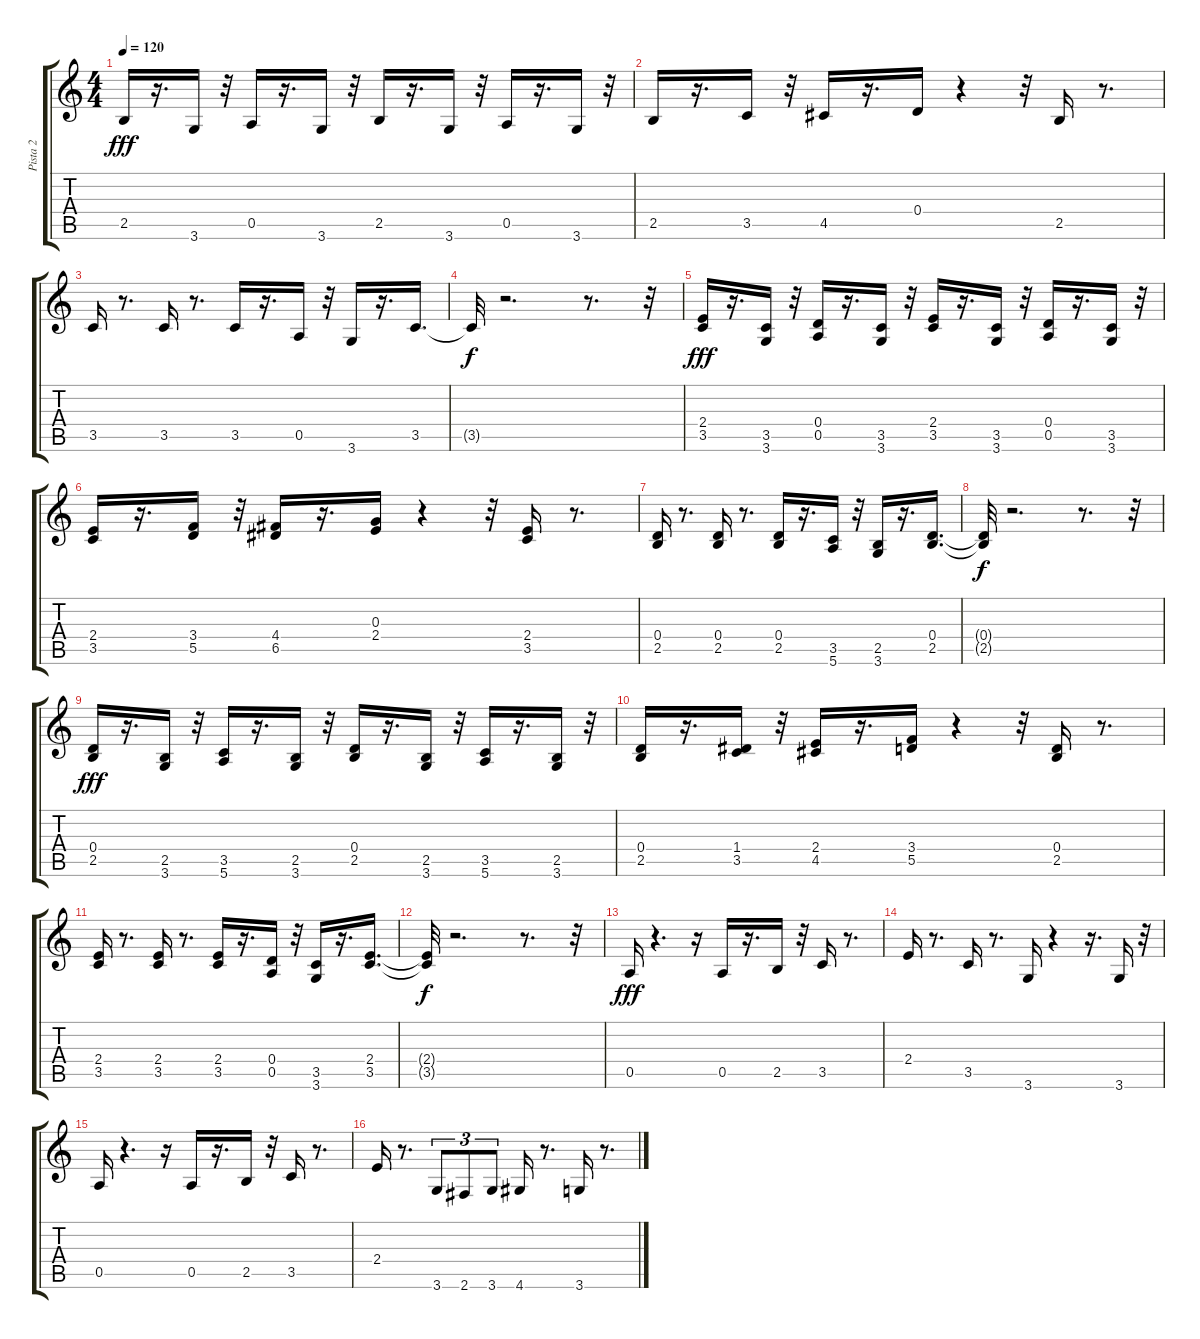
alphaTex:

\track ("Pista 2" "Pista 2") {instrument electricguitarmuted}
\staff {score tabs}
\tuning (E4 B3 G3 D3 A2 E2) {hide}
\ts (4 4)
\tempo 120
\clef g2
\ks c
2.5.16{dy fff} r.16{d} 3.6.16 r.32 0.5.16 r.16{d} 3.6.16 r.32 2.5.16 r.16{d} 3.6.16 r.32 0.5.16 r.16{d} 3.6.16 r.32 |
2.5.16 r.16{d} 3.5.16 r.32 4.5.16 r.16{d} 0.4.16 r.4 r.32 2.5.16 r.8{d} |
3.5.16 r.8{d} 3.5.16 r.8{d} 3.5.16 r.16{d} 0.5.16 r.32 3.6.16 r.16{d} 3.5.16{d} |
3.5{t}.32{dy f} r.2{d} r.8{d} r.32 |
(2.4 3.5).16{dy fff} r.16{d} (3.5 3.6).16 r.32 (0.4 0.5).16 r.16{d} (3.5 3.6).16 r.32 (2.4 3.5).16 r.16{d} (3.5 3.6).16 r.32 (0.4 0.5).16 r.16{d} (3.5 3.6).16 r.32 |
(2.4 3.5).16 r.16{d} (3.4 5.5).16 r.32 (4.4 6.5).16 r.16{d} (0.3 2.4).16 r.4 r.32 (2.4 3.5).16 r.8{d} |
(0.4 2.5).16 r.8{d} (0.4 2.5).16 r.8{d} (0.4 2.5).16 r.16{d} (3.5 5.6).16 r.32 (2.5 3.6).16 r.16{d} (0.4 2.5).16{d} |
(0.4{t} 2.5{t}).32{dy f} r.2{d} r.8{d} r.32 |
(0.4 2.5).16{dy fff} r.16{d} (2.5 3.6).16 r.32 (3.5 5.6).16 r.16{d} (2.5 3.6).16 r.32 (0.4 2.5).16 r.16{d} (2.5 3.6).16 r.32 (3.5 5.6).16 r.16{d} (2.5 3.6).16 r.32 |
(0.4 2.5).16 r.16{d} (1.4 3.5).16 r.32 (2.4 4.5).16 r.16{d} (3.4 5.5).16 r.4 r.32 (0.4 2.5).16 r.8{d} |
(2.4 3.5).16 r.8{d} (2.4 3.5).16 r.8{d} (2.4 3.5).16 r.16{d} (0.4 0.5).16 r.32 (3.5 3.6).16 r.16{d} (2.4 3.5).16{d} |
(2.4{t} 3.5{t}).32{dy f} r.2{d} r.8{d} r.32 |
0.5.16{dy fff} r.4{d} r.16 0.5.16 r.16{d} 2.5.16 r.32 3.5.16 r.8{d} |
2.4.16 r.8{d} 3.5.16 r.8{d} 3.6.16 r.4 r.16{d} 3.6.16 r.32 |
0.5.16 r.4{d} r.16 0.5.16 r.16{d} 2.5.16 r.32 3.5.16 r.8{d} |
2.4.16 r.8{d} 3.6.8{tu (3 2)} 2.6.8{tu (3 2)} 3.6.8{tu (3 2)} 4.6.16 r.8{d} 3.6.16 r.8{d}
